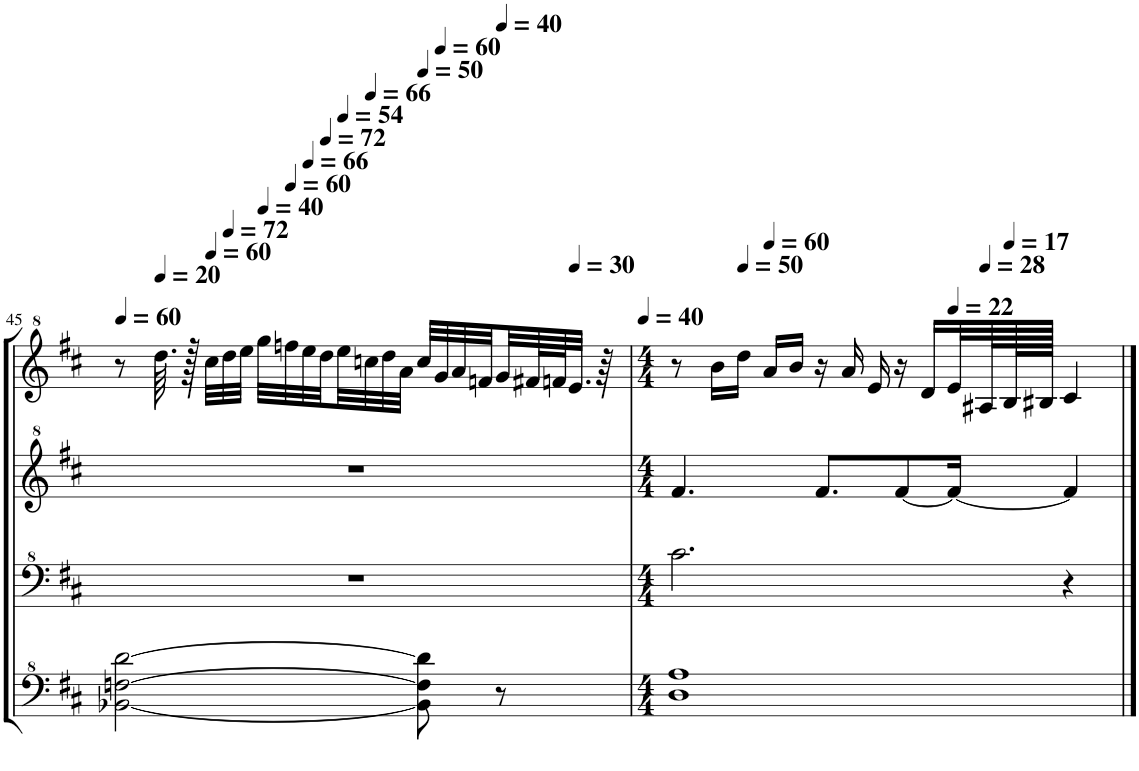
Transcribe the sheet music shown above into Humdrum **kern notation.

**kern	**kern	**kern	**kern
*part1	*part1	*part1	*part1
*staff4	*staff3	*staff2	*staff1
*I"Model III	*	*	*
!!LO:PB:g=z
*clefF^4	*clefF^4	*clefG^2	*clefG^2
*k[f#c#]	*k[f#c#]	*k[f#c#]	*k[f#c#]
*M3/4	*M3/4	*M3/4	*M3/4
*MM60	*MM60	*MM60	*MM60
=45	=45	=45	=45
[2B-X\ [2fn\ [2dd\	2.r	2.r	8r
*	*	*	*MM20
.	.	.	64.ddd\
.	.	.	128r
*	*	*	*MM60
.	.	.	32ccc#\LLL
*	*	*	*MM72
.	.	.	32ddd\
.	.	.	32eee\JJJ
*	*	*	*MM40
.	.	.	32ggg\LLL
*	*	*	*MM60
.	.	.	32fffn\
*	*	*	*MM66
.	.	.	32eee\
*	*	*	*MM72
.	.	.	32ddd\
*	*	*	*MM54
.	.	.	32eee\
*	*	*	*MM66
.	.	.	32cccn\
.	.	.	32ddd\
.	.	.	32aa\JJJ
*	*	*	*MM50
8B-\] 8f\] 8dd\]	.	.	32ccc/LLL
*	*	*	*MM60
.	.	.	32gg/
.	.	.	32aa/
.	.	.	32ffn/
*	*	*	*MM40
8r	.	.	32gg/
.	.	.	64ff#X/L
.	.	.	64ffn/J
*	*	*	*MM30
.	.	.	32.ee/JJJ
.	.	.	64r
=46	=46	=46	=46
*M4/4	*M4/4	*M4/4	*M4/4
*	*	*	*MM40
1d 1a	2.cc#\	4.ff#/	8r
.	.	.	16bb\LL
*	*	*	*MM50
.	.	.	16ddd\JJ
*	*	*	*MM60
.	.	.	16aa/LL
.	.	.	16bb/JJ
.	.	8.ff#/L	16r
.	.	.	16aa/
.	.	.	16ee/
.	.	[8ff#/	16r
.	.	.	16dd/LL
*	*	*	*MM22
.	.	16ff#/Jk_	32ee/L
*	*	*	*MM28
.	.	.	64a#X/L
*	*	*	*MM17
.	.	.	128b/L
.	.	.	128b#X/JJJJJ
.	4r	4ff#/]	4cc#/
==	==	==	==
*-	*-	*-	*-
